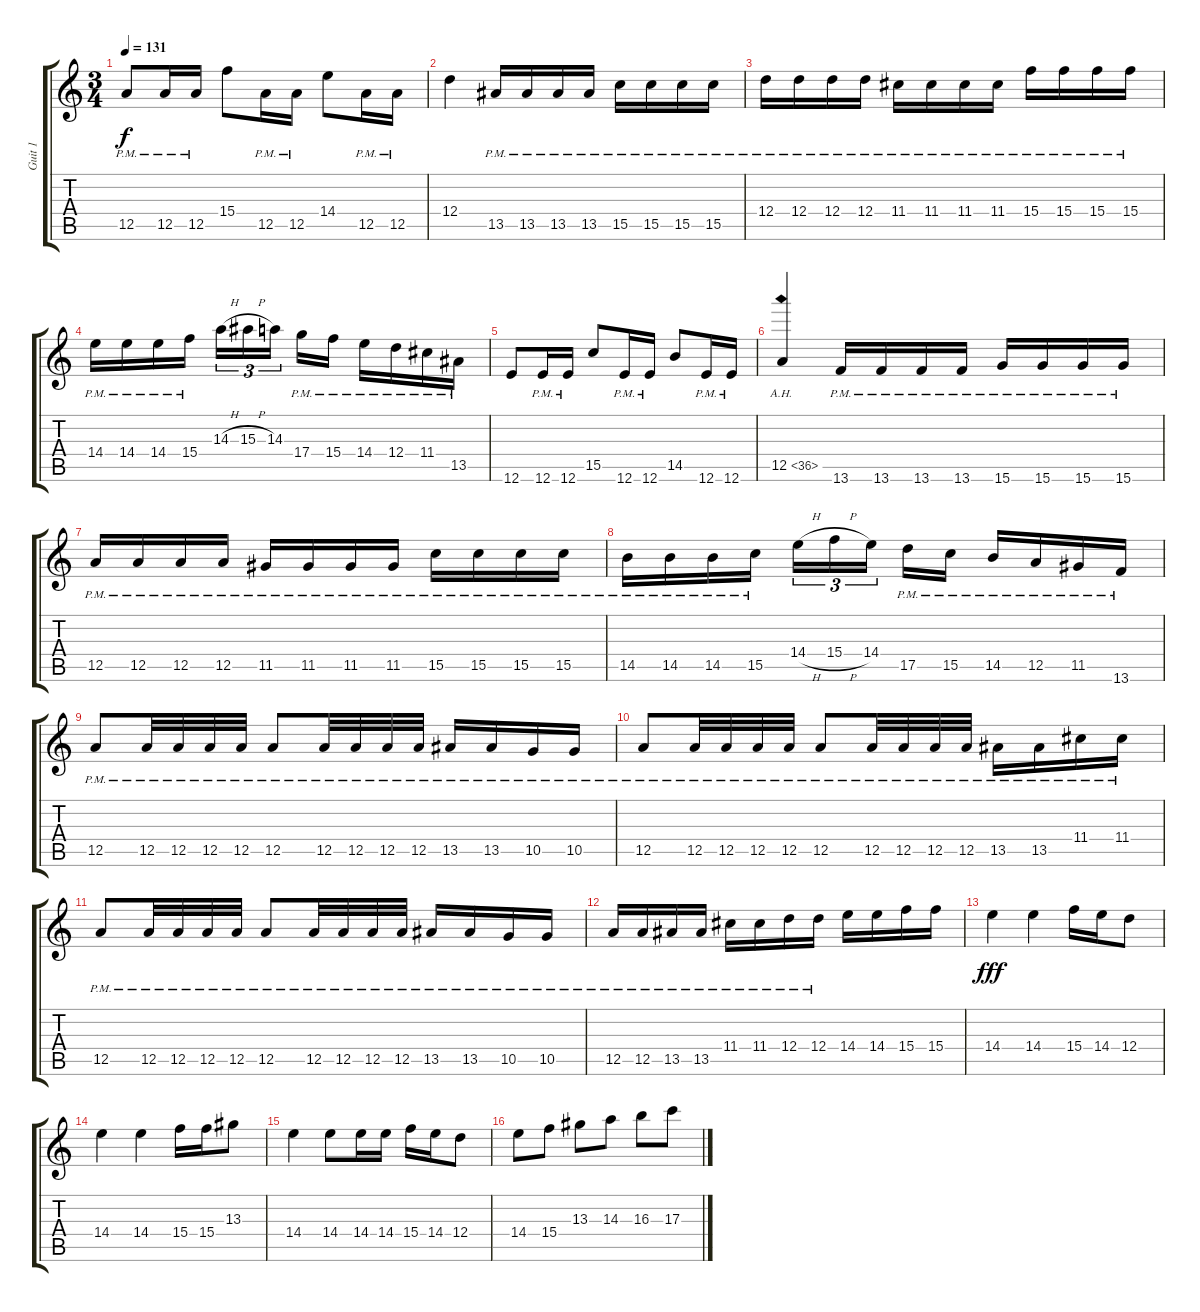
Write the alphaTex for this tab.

\track ("Guit 1" "Guit 1") {mute instrument distortionguitar}
\staff {score tabs}
\tuning (E4 B3 G3 D3 A2 E2) {hide}
\ts (3 4)
\tempo 131
\clef g2
\ks c
12.5{pm}.8{dy f volume 16} 12.5{pm}.16 12.5{pm}.16 15.4.8 12.5{pm}.16 12.5{pm}.16 14.4.8 12.5{pm}.16 12.5{pm}.16 |
12.4.4 13.5{pm}.16 13.5{pm}.16 13.5{pm}.16 13.5{pm}.16 15.5{pm}.16 15.5{pm}.16 15.5{pm}.16 15.5{pm}.16 |
12.4{pm}.16 12.4{pm}.16 12.4{pm}.16 12.4{pm}.16 11.4{pm}.16 11.4{pm}.16 11.4{pm}.16 11.4{pm}.16 15.4{pm}.16 15.4{pm}.16 15.4{pm}.16 15.4{pm}.16 |
14.4{pm}.16 14.4{pm}.16 14.4{pm}.16 15.4{pm}.16 14.3{h}.16{tu (3 2)} 15.3{h}.16{tu (3 2)} 14.3.16{tu (3 2) beam splitsecondary} 17.4{pm}.16 15.4{pm}.16 14.4{pm}.16 12.4{pm}.16 11.4{pm}.16 13.5{pm}.16 |
12.6.8 12.6{pm}.16 12.6{pm}.16 15.5.8 12.6{pm}.16 12.6{pm}.16 14.5.8 12.6{pm}.16 12.6{pm}.16 |
12.5{ah 24}.4 13.6{pm}.16 13.6{pm}.16 13.6{pm}.16 13.6{pm}.16 15.6{pm}.16 15.6{pm}.16 15.6{pm}.16 15.6{pm}.16 |
12.5{pm}.16 12.5{pm}.16 12.5{pm}.16 12.5{pm}.16 11.5{pm}.16 11.5{pm}.16 11.5{pm}.16 11.5{pm}.16 15.5{pm}.16 15.5{pm}.16 15.5{pm}.16 15.5{pm}.16 |
14.5{pm}.16 14.5{pm}.16 14.5{pm}.16 15.5{pm}.16 14.4{h}.16{tu (3 2)} 15.4{h}.16{tu (3 2)} 14.4.16{tu (3 2) beam splitsecondary} 17.5{pm}.16 15.5{pm}.16 14.5{pm}.16 12.5{pm}.16 11.5{pm}.16 13.6{pm}.16 |
12.5{pm}.8 12.5{pm}.32 12.5{pm}.32 12.5{pm}.32 12.5{pm}.32 12.5{pm}.8 12.5{pm}.32 12.5{pm}.32 12.5{pm}.32 12.5{pm}.32 13.5{pm}.16 13.5{pm}.16 10.5{pm}.16 10.5{pm}.16 |
12.5{pm}.8 12.5{pm}.32 12.5{pm}.32 12.5{pm}.32 12.5{pm}.32 12.5{pm}.8 12.5{pm}.32 12.5{pm}.32 12.5{pm}.32 12.5{pm}.32 13.5{pm}.16 13.5{pm}.16 11.4{pm}.16 11.4{pm}.16 |
12.5{pm}.8 12.5{pm}.32 12.5{pm}.32 12.5{pm}.32 12.5{pm}.32 12.5{pm}.8 12.5{pm}.32 12.5{pm}.32 12.5{pm}.32 12.5{pm}.32 13.5{pm}.16 13.5{pm}.16 10.5{pm}.16 10.5{pm}.16 |
12.5{pm}.16 12.5{pm}.16 13.5{pm}.16 13.5{pm}.16 11.4{pm}.16 11.4{pm}.16 12.4{pm}.16 12.4{pm}.16 14.4.16 14.4.16 15.4.16 15.4.16 |
14.4.4{dy fff volume 13} 14.4.4 15.4.16 14.4.16 12.4.8 |
14.4.4 14.4.4 15.4.16 15.4.16 13.3.8 |
14.4.4 14.4.8 14.4.16 14.4.16 15.4.16 14.4.16 12.4.8 |
14.4.8 15.4.8 13.3.8 14.3.8 16.3.8 17.3.8
